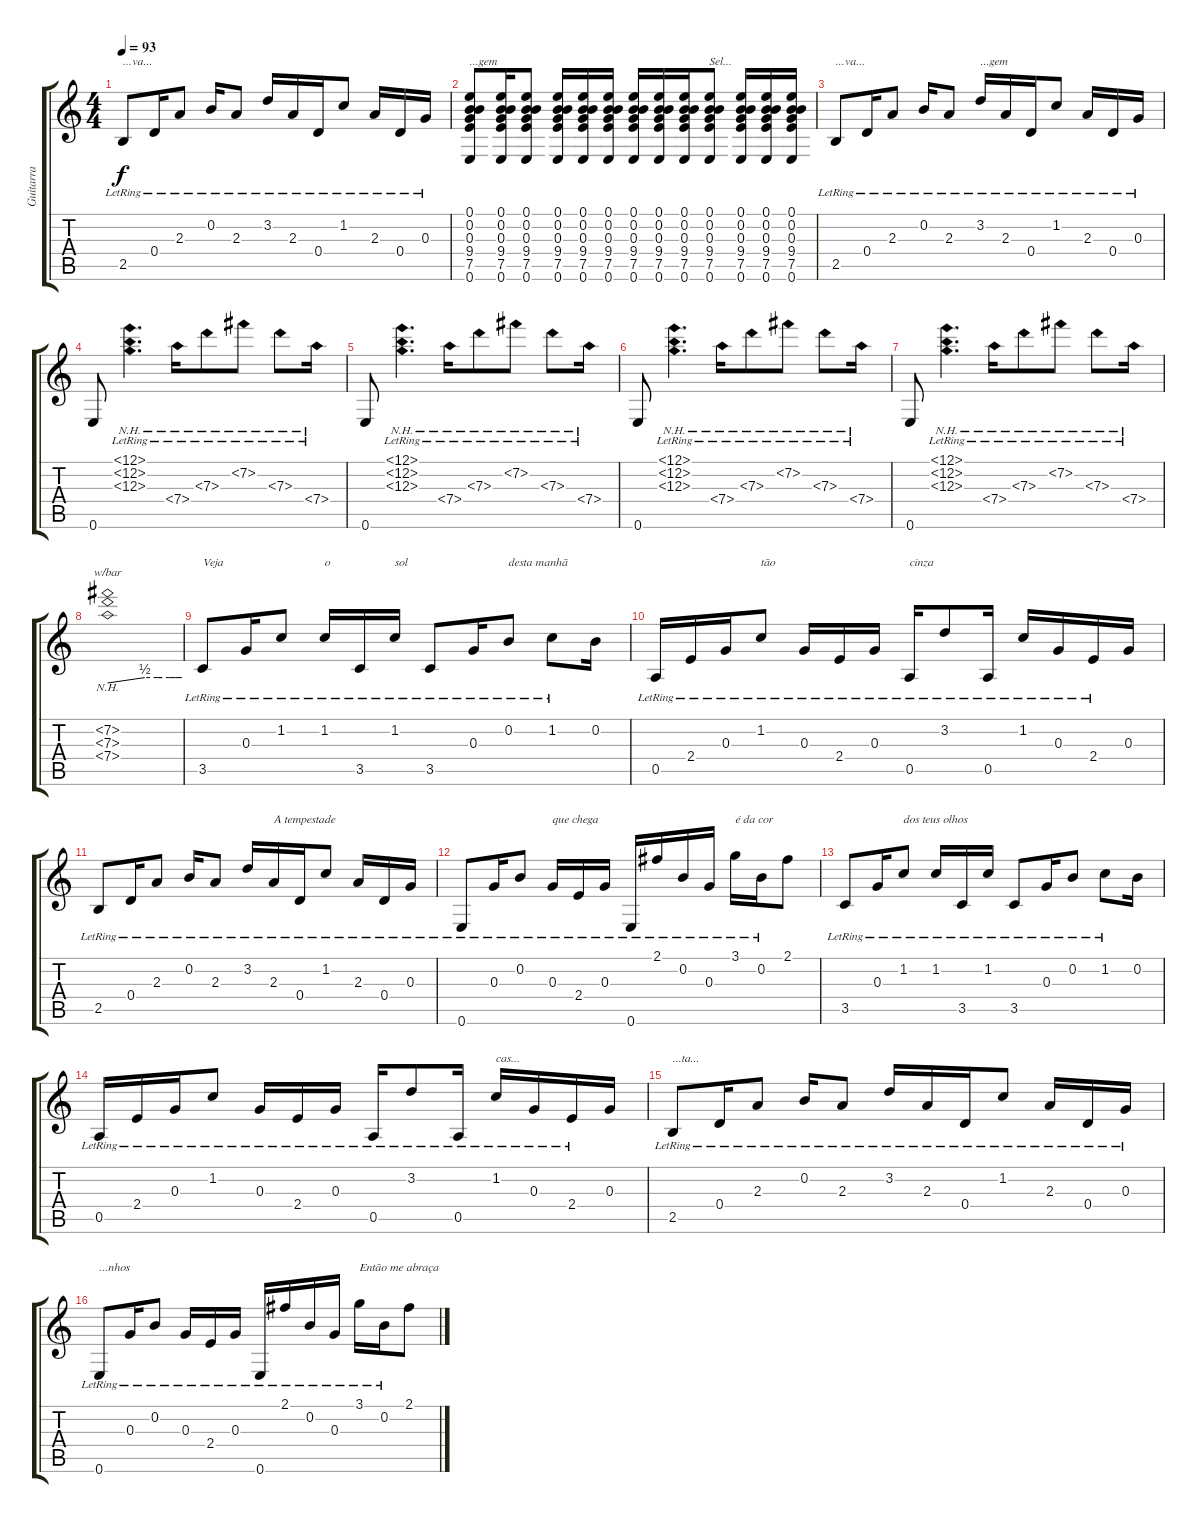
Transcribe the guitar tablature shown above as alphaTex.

\track ("Guitarra" "Guitarra") {instrument electricguitarclean}
\staff {score tabs}
\tuning (E4 B3 G3 D3 A2 E2) {hide}
\ts (4 4)
\tempo 93
\clef g2
\ks c
2.5{lr}.8{txt "...va..." dy f} 0.4{lr}.16 2.3{lr}.8 0.2{lr}.16 2.3{lr}.8 3.2{lr}.16 2.3{lr}.16 0.4{lr}.16 1.2{lr}.8 2.3{lr}.16 0.4{lr}.16 0.3{lr}.16 |
(0.1 0.2 0.3 9.4 7.5 0.6).8{txt "...gem"} (0.1 0.2 0.3 9.4 7.5 0.6).16 (0.1 0.2 0.3 9.4 7.5 0.6).8 (0.1 0.2 0.3 9.4 7.5 0.6).16 (0.1 0.2 0.3 9.4 7.5 0.6).16 (0.1 0.2 0.3 9.4 7.5 0.6).16 (0.1 0.2 0.3 9.4 7.5 0.6).16 (0.1 0.2 0.3 9.4 7.5 0.6).16 (0.1 0.2 0.3 9.4 7.5 0.6).16 (0.1 0.2 0.3 9.4 7.5 0.6).8{txt "Sel..."} (0.1 0.2 0.3 9.4 7.5 0.6).16 (0.1 0.2 0.3 9.4 7.5 0.6).16 (0.1 0.2 0.3 9.4 7.5 0.6).16 |
2.5{lr}.8{txt "...va..."} 0.4{lr}.16 2.3{lr}.8 0.2{lr}.16 2.3{lr}.8 3.2{lr}.16{txt "...gem"} 2.3{lr}.16 0.4{lr}.16 1.2{lr}.8 2.3{lr}.16 0.4{lr}.16 0.3{lr}.16 |
0.6.8 (12.1{nh lr} 12.2{nh lr} 12.3{nh lr}).4{d} 7.4{nh lr}.16 7.3{nh lr}.8 7.2{nh lr}.8 7.3{nh lr}.8 7.4{nh lr}.16 |
0.6.8 (12.1{nh lr} 12.2{nh lr} 12.3{nh lr}).4{d} 7.4{nh lr}.16 7.3{nh lr}.8 7.2{nh lr}.8 7.3{nh lr}.8 7.4{nh lr}.16 |
0.6.8 (12.1{nh lr} 12.2{nh lr} 12.3{nh lr}).4{d} 7.4{nh lr}.16 7.3{nh lr}.8 7.2{nh lr}.8 7.3{nh lr}.8 7.4{nh lr}.16 |
0.6.8 (12.1{nh lr} 12.2{nh lr} 12.3{nh lr}).4{d} 7.4{nh lr}.16 7.3{nh lr}.8 7.2{nh lr}.8 7.3{nh lr}.8 7.4{nh lr}.16 |
(7.2{nh} 7.3{nh} 7.4{nh}).1{tbe (custom default 0 0 30 2 40 2 44 2 50 2 55 2 60 2)} |
3.5{lr}.8{txt "Veja"} 0.3{lr}.16 1.2{lr}.8 1.2{lr}.16{txt "o"} 3.5{lr}.16 1.2{lr}.16{txt "sol"} 3.5{lr}.8 0.3{lr}.16 0.2{lr}.8{txt "desta manhã"} 1.2{lr}.8 0.2.16 |
0.5{lr}.16 2.4{lr}.16 0.3{lr}.16 1.2{lr}.8{txt "tão"} 0.3{lr}.16 2.4{lr}.16 0.3{lr}.16 0.5{lr}.16{txt "cinza"} 3.2{lr}.8 0.5{lr}.16 1.2{lr}.16 0.3{lr}.16 2.4{lr}.16 0.3.16 |
2.5{lr}.8 0.4{lr}.16 2.3{lr}.8 0.2{lr}.16 2.3{lr}.8 3.2{lr}.16 2.3{lr}.16{txt "A tempestade"} 0.4{lr}.16 1.2{lr}.8 2.3{lr}.16 0.4{lr}.16 0.3{lr}.16 |
0.6{lr}.8 0.3{lr}.16 0.2{lr}.8 0.3{lr}.16{txt "que chega"} 2.4{lr}.16 0.3{lr}.16 0.6{lr}.16 2.1{lr}.16 0.2{lr}.16 0.3{lr}.16 3.1{lr}.16{txt "é da cor"} 0.2{lr}.16 2.1.8 |
3.5{lr}.8 0.3{lr}.16 1.2{lr}.8{txt "dos teus olhos"} 1.2{lr}.16 3.5{lr}.16 1.2{lr}.16 3.5{lr}.8 0.3{lr}.16 0.2{lr}.8 1.2{lr}.8 0.2.16 |
0.5{lr}.16 2.4{lr}.16 0.3{lr}.16 1.2{lr}.8 0.3{lr}.16 2.4{lr}.16 0.3{lr}.16 0.5{lr}.16 3.2{lr}.8 0.5{lr}.16 1.2{lr}.16{txt "cas..."} 0.3{lr}.16 2.4{lr}.16 0.3.16 |
2.5{lr}.8{txt "...ta..."} 0.4{lr}.16 2.3{lr}.8 0.2{lr}.16 2.3{lr}.8 3.2{lr}.16 2.3{lr}.16 0.4{lr}.16 1.2{lr}.8 2.3{lr}.16 0.4{lr}.16 0.3{lr}.16 |
0.6{lr}.8{txt "...nhos"} 0.3{lr}.16 0.2{lr}.8 0.3{lr}.16 2.4{lr}.16 0.3{lr}.16 0.6{lr}.16 2.1{lr}.16 0.2{lr}.16 0.3{lr}.16 3.1{lr}.16{txt "Então me abraça"} 0.2{lr}.16 2.1.8
